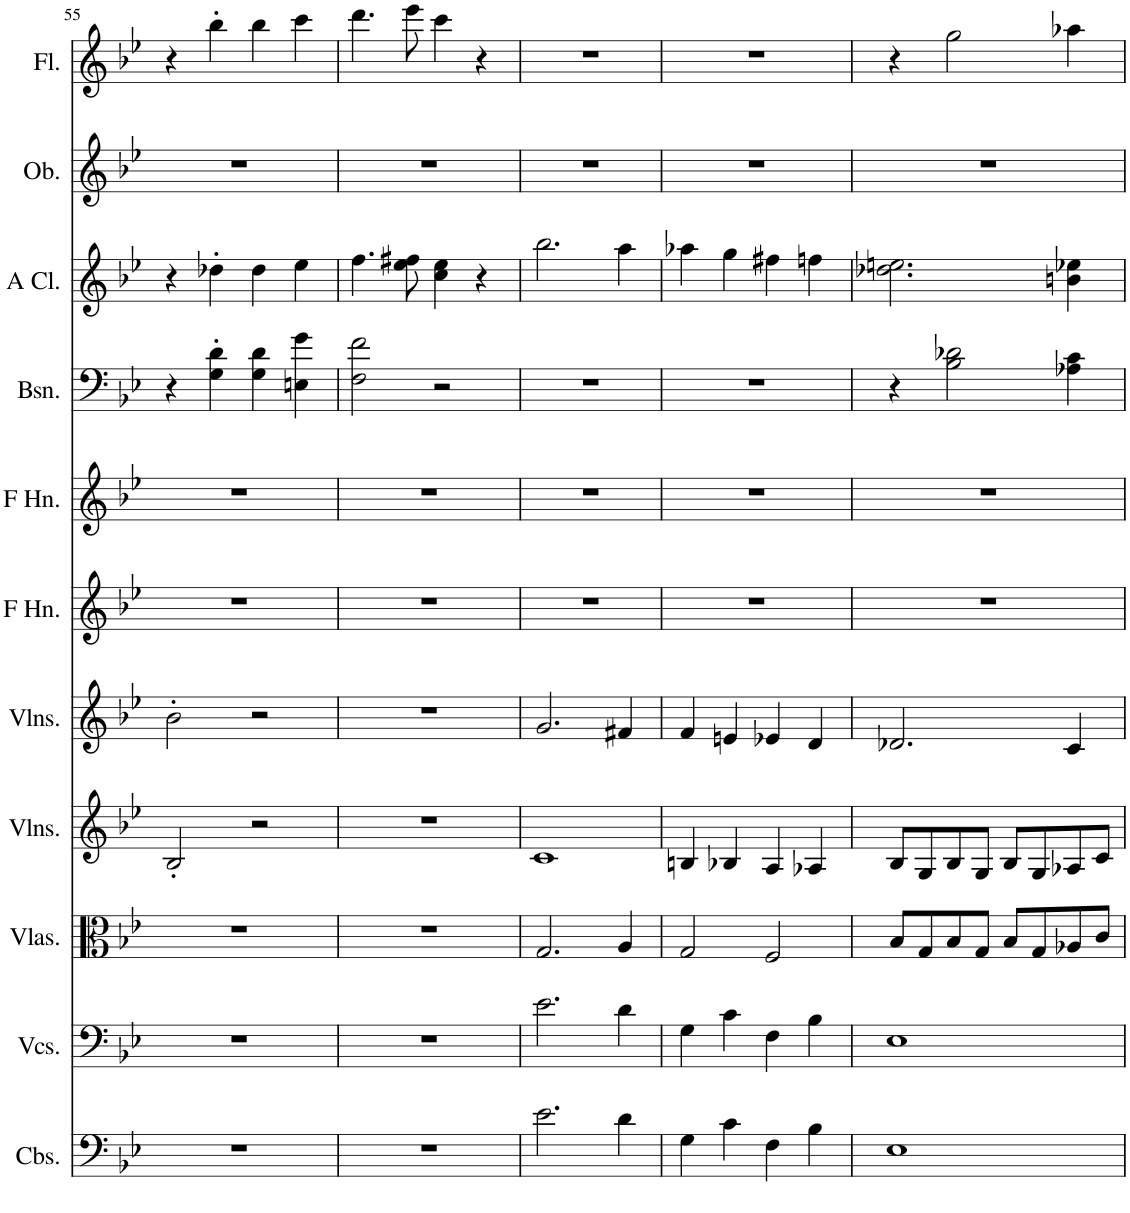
**kern	**kern	**kern	**kern	**kern	**kern	**kern	**kern	**kern	**kern	**kern
*part11	*part10	*part9	*part8	*part7	*part6	*part5	*part4	*part3	*part2	*part1
*staff11	*staff10	*staff9	*staff8	*staff7	*staff6	*staff5	*staff4	*staff3	*staff2	*staff1
*I"Contrabasses, Basso.	*I"Violoncellos, Violoncello.	*I"Violas, Viola.	*I"Violins, Violino II.	*I"Violins, Violino I.	*I"Horn in F, Corni in G.	*I"Horn in F, Corni in B.	*I"Bassoon, Fagotti.	*I"A Clarinet, Clarinetti.	*I"Oboe, Oboi.	*I"Flute, Flauto.
*I'Cbs.	*I'Vcs.	*I'Vlas.	*I'Vlns.	*I'Vlns.	*	*	*I'Bsn.	*I'A Cl.	*I'Ob.	*I'Fl.
!!LO:PB:g=z
*clefF4	*clefF4	*clefC3	*clefG2	*clefG2	*clefG2	*clefG2	*clefF4	*clefG2	*clefG2	*clefG2
*Trd7c12	*	*	*	*	*Trd4c7	*Trd4c7	*	*Trd2c3	*	*
*k[b-e-]	*k[b-e-]	*k[b-e-]	*k[b-e-]	*k[b-e-]	*k[b-e-]	*k[b-e-]	*k[b-e-]	*k[b-e-]	*k[b-e-]	*k[b-e-]
*M4/4	*M4/4	*M4/4	*M4/4	*M4/4	*M4/4	*M4/4	*M4/4	*M4/4	*M4/4	*M4/4
=55	=55	=55	=55	=55	=55	=55	=55	=55	=55	=55
1r	1r	1r	2B-'/	2b-'\	1r	1r	4r	4r	1r	4r
.	.	.	.	.	.	.	4G\' 4d\'	4dd-X'\	.	4bb-'\
.	.	.	2r	2r	.	.	4G\ 4d\	4dd-\	.	4bb-\
.	.	.	.	.	.	.	4En\ 4g\	4ee-\	.	4ccc\
=56	=56	=56	=56	=56	=56	=56	=56	=56	=56	=56
1r	1r	1r	1r	1r	1r	1r	2F\ 2f\	4.ff\	1r	4.ddd\
.	.	.	.	.	.	.	.	8ee-\ 8ff#X\	.	8eee-\
.	.	.	.	.	.	.	2r	4cc\ 4ee-\	.	4ccc\
.	.	.	.	.	.	.	.	4r	.	4r
=57	=57	=57	=57	=57	=57	=57	=57	=57	=57	=57
2.e-\	2.e-\	2.G/	1c	2.g/	1r	1r	1r	2.bb-\	1r	1r
4d\	4d\	4A/	.	4f#X/	.	.	.	4aa\	.	.
=58	=58	=58	=58	=58	=58	=58	=58	=58	=58	=58
4G\	4G\	2G/	4Bn/	4f/	1r	1r	1r	4aa-X\	1r	1r
4c\	4c\	.	4B-X/	4en/	.	.	.	4gg\	.	.
4F\	4F\	2F/	4A/	4e-X/	.	.	.	4ff#X\	.	.
4B-\	4B-\	.	4A-X/	4d/	.	.	.	4ffn\	.	.
=59	=59	=59	=59	=59	=59	=59	=59	=59	=59	=59
1E-	1E-	8B-/L	8B-/L	2.d-X/	1r	1r	4r	2.dd-X\ 2.een\	1r	4r
.	.	8G/	8G/	.	.	.	.	.	.	.
.	.	8B-/	8B-/	.	.	.	2B-\ 2d-X\	.	.	2gg\
.	.	8G/J	8G/J	.	.	.	.	.	.	.
.	.	8B-/L	8B-/L	.	.	.	.	.	.	.
.	.	8G/	8G/	.	.	.	.	.	.	.
.	.	8A-X/	8A-X/	4c/	.	.	4A-X\ 4c\	4bn\ 4ee-X\	.	4aa-X\
.	.	8c/J	8c/J	.	.	.	.	.	.	.
=	=	=	=	=	=	=	=	=	=	=
*-	*-	*-	*-	*-	*-	*-	*-	*-	*-	*-
